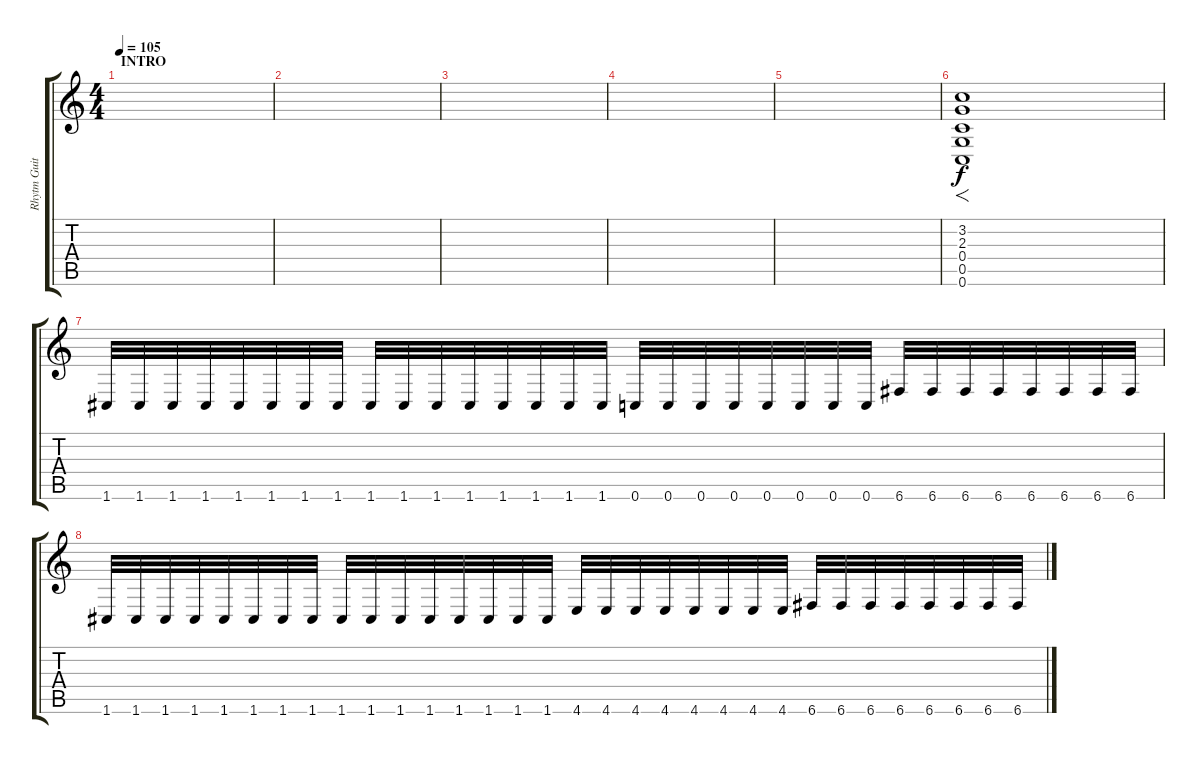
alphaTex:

\track ("Rhytm Guitar" "Rhytm Guit") {instrument distortionguitar}
\staff {score tabs}
\tuning (D4 A3 F3 C3 G2 C2) {hide}
\ts (4 4)
\section ("" "INTRO")
\tempo 105
\clef g2
\ks c
|
|
|
|
|
(3.2 2.3 0.4 0.5 0.6).1{f} |
1.6.32{dy f} 1.6.32 1.6.32 1.6.32 1.6.32 1.6.32 1.6.32 1.6.32 1.6.32 1.6.32 1.6.32 1.6.32 1.6.32 1.6.32 1.6.32 1.6.32 0.6.32 0.6.32 0.6.32 0.6.32 0.6.32 0.6.32 0.6.32 0.6.32 6.6.32 6.6.32 6.6.32 6.6.32 6.6.32 6.6.32 6.6.32 6.6.32 |
1.6.32 1.6.32 1.6.32 1.6.32 1.6.32 1.6.32 1.6.32 1.6.32 1.6.32 1.6.32 1.6.32 1.6.32 1.6.32 1.6.32 1.6.32 1.6.32 4.6.32 4.6.32 4.6.32 4.6.32 4.6.32 4.6.32 4.6.32 4.6.32 6.6.32 6.6.32 6.6.32 6.6.32 6.6.32 6.6.32 6.6.32 6.6.32
